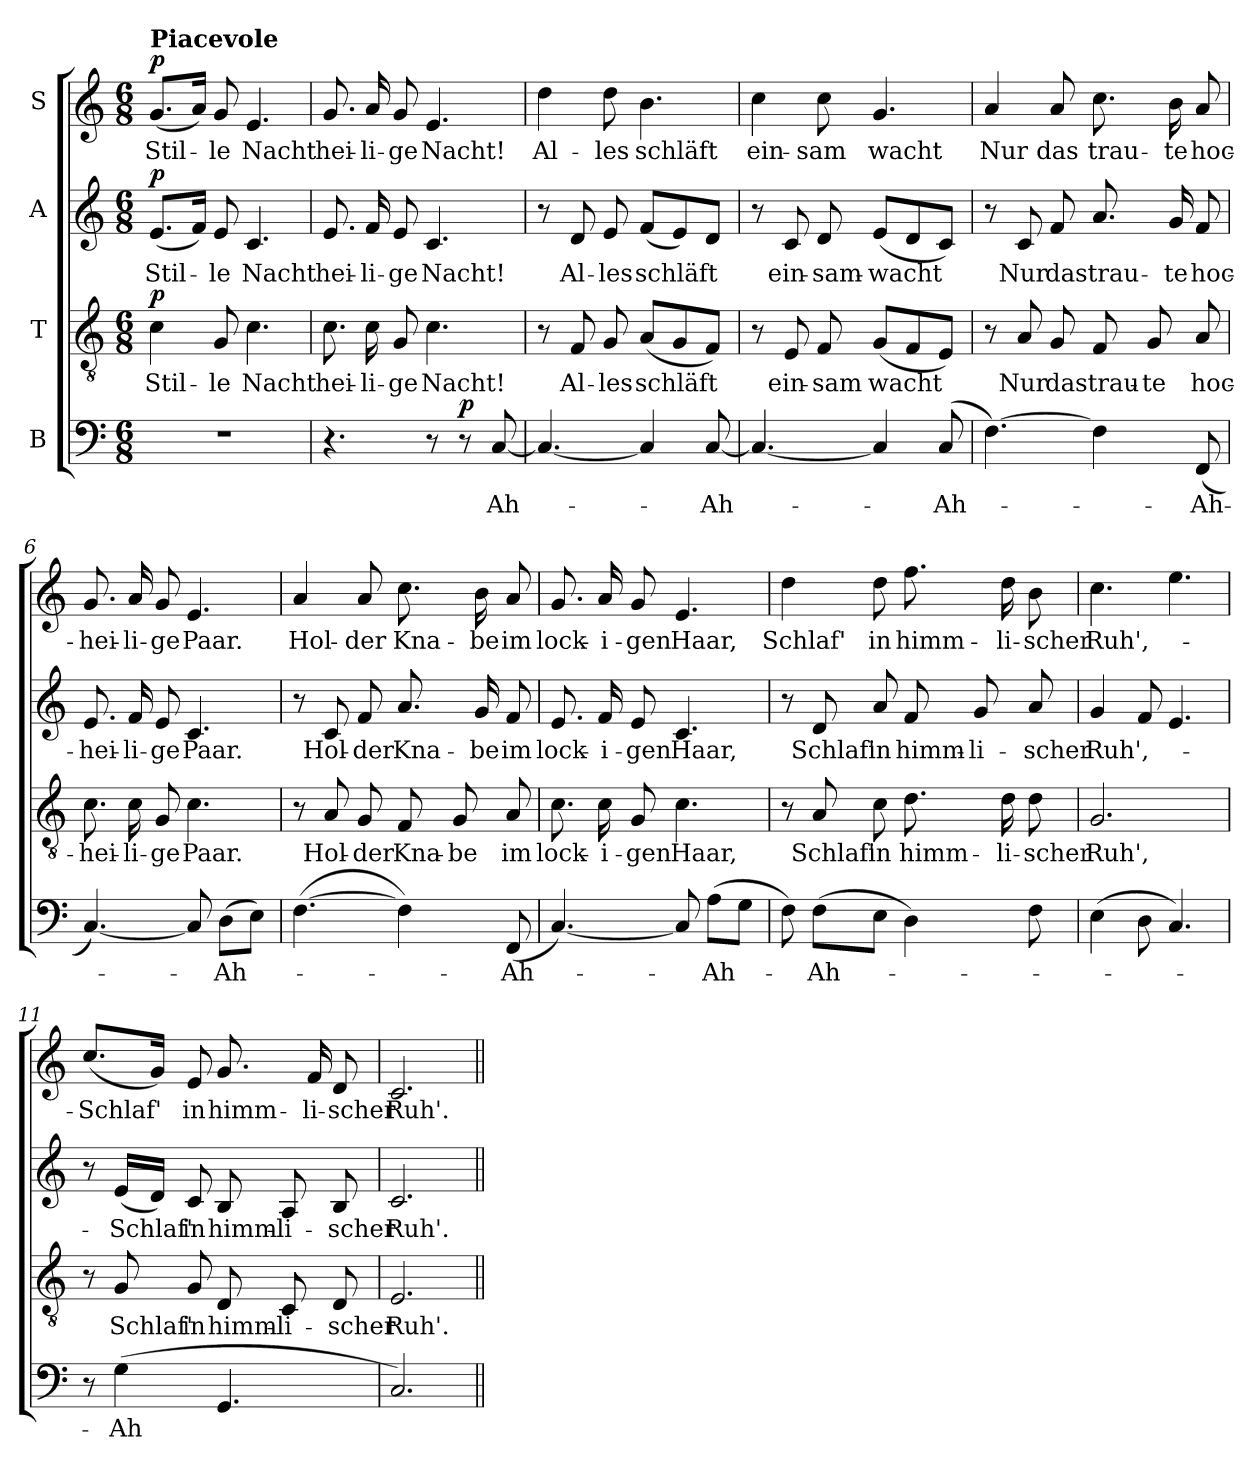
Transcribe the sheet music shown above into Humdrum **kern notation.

**kern	**text	**dynam	**kern	**text	**dynam	**kern	**text	**dynam	**kern	**text	**dynam
*part4	*part4	*part4	*part3	*part3	*part3	*part2	*part2	*part2	*part1	*part1	*part1
*staff4	*staff4	*staff4	*staff3	*staff3	*staff3	*staff2	*staff2	*staff2	*staff1	*staff1	*staff1
*I"B	*	*	*I"T	*	*	*I"A	*	*	*I"S	*	*
*clefF4	*	*	*clefGv2	*	*	*clefG2	*	*	*clefG2	*	*
*k[]	*	*	*k[]	*	*	*k[]	*	*	*k[]	*	*
*M6/8	*	*	*M6/8	*	*	*M6/8	*	*	*M6/8	*	*
=1	=1	=1	=1	=1	=1	=1	=1	=1	=1	=1	=1
!	!	!	!	!	!	!	!	!	!LO:TX:B:t=Piacevole	!	!
!	!	!	!	!LO:LY:b	!LO:DY:b	!	!LO:LY:b	!LO:DY:b	!	!LO:LY:b	!LO:DY:b
2.r	.	.	4c\	Stil-	p	(<8.e/L	Stil-	p	(<8.g/L	Stil-	p
.	.	.	.	.	.	16f/Jk)	.	.	16a/Jk)	.	.
!	!	!	!	!LO:LY:b	!	!	!LO:LY:b	!	!	!LO:LY:b	!
.	.	.	8G/	-le	.	8e/	-le	.	8g/	-le	.
!	!	!	!	!LO:LY:b	!	!	!LO:LY:b	!	!	!LO:LY:b	!
.	.	.	4.c\	Nacht	.	4.c/	Nacht	.	4.e/	Nacht	.
=2	=2	=2	=2	=2	=2	=2	=2	=2	=2	=2	=2
!	!	!	!	!LO:LY:b	!	!	!LO:LY:b	!	!	!LO:LY:b	!
4.r	.	.	8.c\	hei-	.	8.e/	hei-	.	8.g/	hei-	.
!	!	!	!	!LO:LY:b	!	!	!LO:LY:b	!	!	!LO:LY:b	!
.	.	.	16c\	-li-	.	16f/	-li-	.	16a/	-li-	.
!	!	!	!	!LO:LY:b	!	!	!LO:LY:b	!	!	!LO:LY:b	!
.	.	.	8G/	-ge	.	8e/	-ge	.	8g/	-ge	.
!	!	!	!	!LO:LY:b	!	!	!LO:LY:b	!	!	!LO:LY:b	!
8r	.	.	4.c\	Nacht!	.	4.c/	Nacht!	.	4.e/	Nacht!	.
!	!	!LO:DY:b	!	!	!	!	!	!	!	!	!
8r	.	p	.	.	.	.	.	.	.	.	.
!	!LO:LY:b	!	!	!	!	!	!	!	!	!	!
[8C/	Ah-	.	.	.	.	.	.	.	.	.	.
=3	=3	=3	=3	=3	=3	=3	=3	=3	=3	=3	=3
!	!	!	!	!	!	!	!	!	!	!LO:LY:b	!
4.C/_	.	.	8r	.	.	8r	.	.	4dd\	Al-	.
!	!	!	!	!LO:LY:b	!	!	!LO:LY:b	!	!	!	!
.	.	.	8F/	Al-	.	8d/	Al-	.	.	.	.
!	!	!	!	!LO:LY:b	!	!	!LO:LY:b	!	!	!LO:LY:b	!
.	.	.	8G/	-les	.	8e/	-les	.	8dd\	-les	.
!	!	!	!	!LO:LY:b	!	!	!LO:LY:b	!	!	!LO:LY:b	!
4C/]	.	.	(<8A/L	schläft	.	(<8f/L	schläft	.	4.b\	schläft	.
.	.	.	8G/	.	.	8e/)	.	.	.	.	.
!	!LO:LY:b	!	!	!	!	!	!	!	!	!	!
[8C/	-Ah-	.	8F/J)	.	.	8d/J	.	.	.	.	.
=4	=4	=4	=4	=4	=4	=4	=4	=4	=4	=4	=4
!	!	!	!	!	!	!	!	!	!	!LO:LY:b	!
4.C/_	.	.	8r	.	.	8r	.	.	4cc\	ein-	.
!	!	!	!	!LO:LY:b	!	!	!LO:LY:b	!	!	!	!
.	.	.	8E/	ein-	.	8c/	ein-	.	.	.	.
!	!	!	!	!LO:LY:b	!	!	!LO:LY:b	!	!	!LO:LY:b	!
.	.	.	8F/	-sam	.	8d/	-sam-	.	8cc\	-sam	.
!	!	!	!	!LO:LY:b	!	!	!LO:LY:b	!	!	!LO:LY:b	!
4C/]	.	.	(<8G/L	wacht	.	(<8e/L	-wacht	.	4.g/	wacht	.
.	.	.	8F/	.	.	8d/	.	.	.	.	.
!	!LO:LY:b	!	!	!	!	!	!	!	!	!	!
(<8C/	Ah-	.	8E/J)	.	.	8c/J)	.	.	.	.	.
!!LO:LB:g=z
=5	=5	=5	=5	=5	=5	=5	=5	=5	=5	=5	=5
!	!	!	!	!	!	!	!	!	!	!LO:LY:b	!
[4.F\)	.	.	8r	.	.	8r	.	.	4a/	Nur	.
!	!	!	!	!LO:LY:b	!	!	!LO:LY:b	!	!	!	!
.	.	.	8A/	Nur	.	8c/	Nur	.	.	.	.
!	!	!	!	!LO:LY:b	!	!	!LO:LY:b	!	!	!LO:LY:b	!
.	.	.	8G/	das	.	8f/	das	.	8a/	das	.
!	!	!	!	!LO:LY:b	!	!	!LO:LY:b	!	!	!LO:LY:b	!
4F\]	.	.	8F/	trau-	.	8.a/	trau-	.	8.cc\	trau-	.
!	!	!	!	!LO:LY:b	!	!	!	!	!	!	!
.	.	.	8G/	-te	.	.	.	.	.	.	.
!	!	!	!	!	!	!	!LO:LY:b	!	!	!LO:LY:b	!
.	.	.	.	.	.	16g/	-te	.	16b\	-te	.
!	!LO:LY:b	!	!	!LO:LY:b	!	!	!LO:LY:b	!	!	!LO:LY:b	!
(<8FF/	-Ah-	.	8A/	hoc-	.	8f/	hoc-	.	8a/	hoc-	.
=6	=6	=6	=6	=6	=6	=6	=6	=6	=6	=6	=6
!	!	!	!	!LO:LY:b	!	!	!LO:LY:b	!	!	!LO:LY:b	!
[4.C/)	.	.	8.c\	-hei-	.	8.e/	-hei-	.	8.g/	-hei-	.
!	!	!	!	!LO:LY:b	!	!	!LO:LY:b	!	!	!LO:LY:b	!
.	.	.	16c\	-li-	.	16f/	-li-	.	16a/	-li-	.
!	!	!	!	!LO:LY:b	!	!	!LO:LY:b	!	!	!LO:LY:b	!
.	.	.	8G/	-ge	.	8e/	-ge	.	8g/	-ge	.
!	!	!	!	!LO:LY:b	!	!	!LO:LY:b	!	!	!LO:LY:b	!
8C/]	.	.	4.c\	Paar.	.	4.c/	Paar.	.	4.e/	Paar.	.
!	!LO:LY:b	!	!	!	!	!	!	!	!	!	!
(>8D\L	-Ah-	.	.	.	.	.	.	.	.	.	.
8E\J)	.	.	.	.	.	.	.	.	.	.	.
=7	=7	=7	=7	=7	=7	=7	=7	=7	=7	=7	=7
!	!	!	!	!	!	!	!	!	!	!LO:LY:b	!
(<[4.F\	.	.	8r	.	.	8r	.	.	4a/	Hol-	.
!	!	!	!	!LO:LY:b	!	!	!LO:LY:b	!	!	!	!
.	.	.	8A/	Hol-	.	8c/	Hol-	.	.	.	.
!	!	!	!	!LO:LY:b	!	!	!LO:LY:b	!	!	!LO:LY:b	!
.	.	.	8G/	-der	.	8f/	-der	.	8a/	-der	.
!	!	!	!	!LO:LY:b	!	!	!LO:LY:b	!	!	!LO:LY:b	!
4F\])	.	.	8F/	Kna-	.	8.a/	Kna-	.	8.cc\	Kna-	.
!	!	!	!	!LO:LY:b	!	!	!	!	!	!	!
.	.	.	8G/	-be	.	.	.	.	.	.	.
!	!	!	!	!	!	!	!LO:LY:b	!	!	!LO:LY:b	!
.	.	.	.	.	.	16g/	-be	.	16b\	-be	.
!	!LO:LY:b	!	!	!LO:LY:b	!	!	!LO:LY:b	!	!	!LO:LY:b	!
(<8FF/	-Ah-	.	8A/	im	.	8f/	im	.	8a/	im	.
=8	=8	=8	=8	=8	=8	=8	=8	=8	=8	=8	=8
!	!	!	!	!LO:LY:b	!	!	!LO:LY:b	!	!	!LO:LY:b	!
[4.C/)	.	.	8.c\	lock-	.	8.e/	lock-	.	8.g/	lock-	.
!	!	!	!	!LO:LY:b	!	!	!LO:LY:b	!	!	!LO:LY:b	!
.	.	.	16c\	-i-	.	16f/	-i-	.	16a/	-i-	.
!	!	!	!	!LO:LY:b	!	!	!LO:LY:b	!	!	!LO:LY:b	!
.	.	.	8G/	-gen	.	8e/	-gen	.	8g/	-gen	.
!	!	!	!	!LO:LY:b	!	!	!LO:LY:b	!	!	!LO:LY:b	!
8C/]	.	.	4.c\	Haar,	.	4.c/	Haar,	.	4.e/	Haar,	.
!	!LO:LY:b	!	!	!	!	!	!	!	!	!	!
(>8A\L	-Ah-	.	.	.	.	.	.	.	.	.	.
8G\J	.	.	.	.	.	.	.	.	.	.	.
!!LO:PB:g=z
=9	=9	=9	=9	=9	=9	=9	=9	=9	=9	=9	=9
!	!	!	!	!	!	!	!	!	!	!LO:LY:b	!
8F\)	.	.	8r	.	.	8r	.	.	4dd\	Schlaf'	.
!	!LO:LY:b	!	!	!LO:LY:b	!	!	!LO:LY:b	!	!	!	!
(>8F\L	-Ah-	.	8A/	Schlaf'	.	8d/	Schlaf'	.	.	.	.
!	!	!	!	!LO:LY:b	!	!	!LO:LY:b	!	!	!LO:LY:b	!
8E\J	.	.	8c\	in	.	8a/	in	.	8dd\	in	.
!	!	!	!	!LO:LY:b	!	!	!LO:LY:b	!	!	!LO:LY:b	!
4D\)	.	.	8.d\	himm-	.	8f/	himm-	.	8.ff\	himm-	.
!	!	!	!	!	!	!	!LO:LY:b	!	!	!	!
.	.	.	.	.	.	8g/	-li-	.	.	.	.
!	!	!	!	!LO:LY:b	!	!	!	!	!	!LO:LY:b	!
.	.	.	16d\	-li-	.	.	.	.	16dd\	-li-	.
!	!	!	!	!LO:LY:b	!	!	!LO:LY:b	!	!	!LO:LY:b	!
8F\	.	.	8d\	-scher	.	8a/	-scher	.	8b\	-scher	.
=10	=10	=10	=10	=10	=10	=10	=10	=10	=10	=10	=10
!	!	!	!	!LO:LY:b	!	!	!LO:LY:b	!	!	!LO:LY:b	!
(>4E\	.	.	2.G/	Ruh',	.	4g/	Ruh',-	.	4.cc\	Ruh',-	.
8D\	.	.	.	.	.	8f/	.	.	.	.	.
4.C/)	.	.	.	.	.	4.e/	.	.	4.ee\	.	.
=11	=11	=11	=11	=11	=11	=11	=11	=11	=11	=11	=11
!	!	!	!	!	!	!	!	!	!	!LO:LY:b	!
8r	.	.	8r	.	.	8r	.	.	(<8.cc/L	Schlaf'	.
!	!LO:LY:b	!	!	!LO:LY:b	!	!	!LO:LY:b	!	!	!	!
(>4G\	Ah	.	8G/	Schlaf'	.	(<16e/LL	Schlaf'	.	.	.	.
.	.	.	.	.	.	16d/JJ)	.	.	16g/Jk)	.	.
!	!	!	!	!LO:LY:b	!	!	!LO:LY:b	!	!	!LO:LY:b	!
.	.	.	8G/	in	.	8c/	in	.	8e/	in	.
!	!	!	!	!LO:LY:b	!	!	!LO:LY:b	!	!	!LO:LY:b	!
4.GG/	.	.	8D/	himm-	.	8B/	himm-	.	8.g/	himm-	.
!	!	!	!	!LO:LY:b	!	!	!LO:LY:b	!	!	!	!
.	.	.	8C/	-li-	.	8A/	-li-	.	.	.	.
!	!	!	!	!	!	!	!	!	!	!LO:LY:b	!
.	.	.	.	.	.	.	.	.	16f/	-li-	.
!	!	!	!	!LO:LY:b	!	!	!LO:LY:b	!	!	!LO:LY:b	!
.	.	.	8D/	-scher	.	8B/	-scher	.	8d/	-scher	.
=12	=12	=12	=12	=12	=12	=12	=12	=12	=12	=12	=12
!	!	!	!	!LO:LY:b	!	!	!LO:LY:b	!	!	!LO:LY:b	!
2.C/)	.	.	2.E/	Ruh'.	.	2.c/	Ruh'.	.	2.c/	Ruh'.	.
=||	=||	=||	=||	=||	=||	=||	=||	=||	=||	=||	=||
*-	*-	*-	*-	*-	*-	*-	*-	*-	*-	*-	*-
